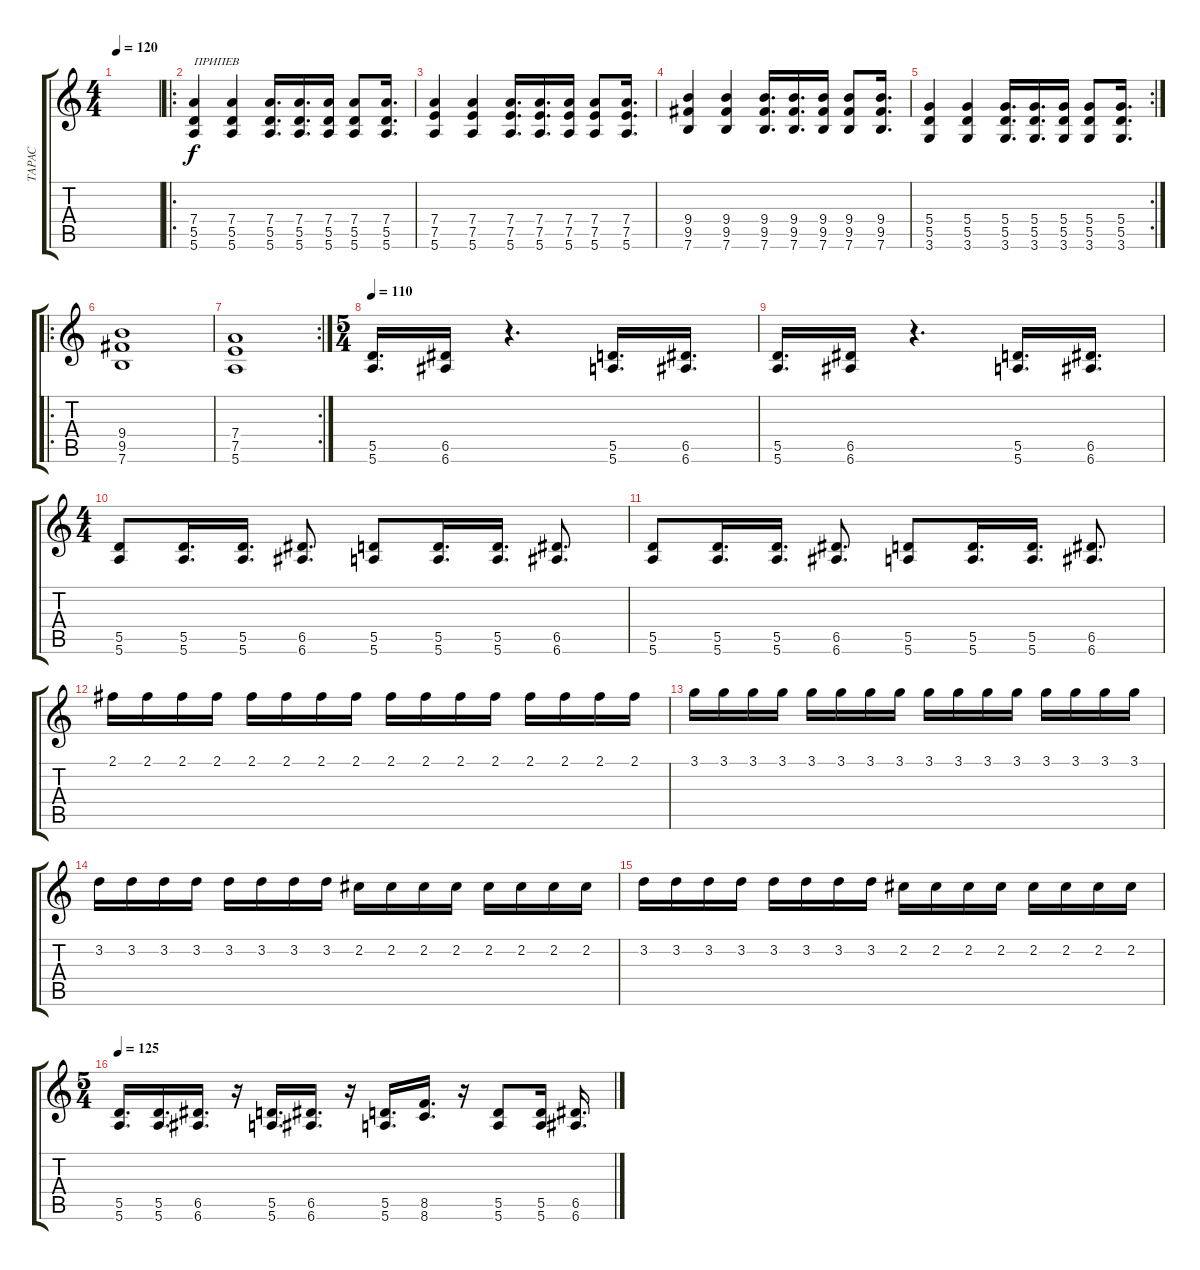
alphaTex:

\track ("ТАРАС" "ТАРАС") {instrument overdrivenguitar}
\staff {score tabs}
\tuning (E4 B3 G3 D3 A2 E2) {hide}
\ts (4 4)
\tempo 120
\clef g2
\ks c
|
\ro
(7.4 5.5 5.6).4{txt "ПРИПЕВ"} (7.4 5.5 5.6).4 (7.4 5.5 5.6).16{d} (7.4 5.5 5.6).16{d} (7.4 5.5 5.6).16 (7.4 5.5 5.6).8 (7.4 5.5 5.6).16{d} |
(7.4 7.5 5.6).4 (7.4 7.5 5.6).4 (7.4 7.5 5.6).16{d} (7.4 7.5 5.6).16{d} (7.4 7.5 5.6).16 (7.4 7.5 5.6).8 (7.4 7.5 5.6).16{d} |
(9.4 9.5 7.6).4 (9.4 9.5 7.6).4 (9.4 9.5 7.6).16{d} (9.4 9.5 7.6).16{d} (9.4 9.5 7.6).16 (9.4 9.5 7.6).8 (9.4 9.5 7.6).16{d} |
\rc 2
(5.4 5.5 3.6).4 (5.4 5.5 3.6).4 (5.4 5.5 3.6).16{d} (5.4 5.5 3.6).16{d} (5.4 5.5 3.6).16 (5.4 5.5 3.6).8 (5.4 5.5 3.6).16{d} |
\ro
(9.4 9.5 7.6).1 |
\rc 2
(7.4 7.5 5.6).1 |
\ts (5 4)
\tempo 110
(5.5 5.6).16{d} (6.5 6.6).16 r.4{d} (5.5 5.6).16{d} (6.5 6.6).16{d} |
(5.5 5.6).16{d} (6.5 6.6).16 r.4{d} (5.5 5.6).16{d} (6.5 6.6).16{d} |
\ts (4 4)
(5.5 5.6).8 (5.5 5.6).16{d} (5.5 5.6).16{d} (6.5 6.6).8{d} (5.5 5.6).8 (5.5 5.6).16{d} (5.5 5.6).16{d} (6.5 6.6).8{d} |
(5.5 5.6).8 (5.5 5.6).16{d} (5.5 5.6).16{d} (6.5 6.6).8{d} (5.5 5.6).8 (5.5 5.6).16{d} (5.5 5.6).16{d} (6.5 6.6).8{d} |
2.1.16 2.1.16 2.1.16 2.1.16 2.1.16 2.1.16 2.1.16 2.1.16 2.1.16 2.1.16 2.1.16 2.1.16 2.1.16 2.1.16 2.1.16 2.1.16 |
3.1.16 3.1.16 3.1.16 3.1.16 3.1.16 3.1.16 3.1.16 3.1.16 3.1.16 3.1.16 3.1.16 3.1.16 3.1.16 3.1.16 3.1.16 3.1.16 |
3.2.16 3.2.16 3.2.16 3.2.16 3.2.16 3.2.16 3.2.16 3.2.16 2.2.16 2.2.16 2.2.16 2.2.16 2.2.16 2.2.16 2.2.16 2.2.16 |
3.2.16 3.2.16 3.2.16 3.2.16 3.2.16 3.2.16 3.2.16 3.2.16 2.2.16 2.2.16 2.2.16 2.2.16 2.2.16 2.2.16 2.2.16 2.2.16 |
\ts (5 4)
\tempo 125
(5.5 5.6).16{d} (5.5 5.6).16{d} (6.5 6.6).16{d} r.16 (5.5 5.6).16{d} (6.5 6.6).16{d} r.16 (5.5 5.6).16{d} (8.5 8.6).16{d} r.16 (5.5 5.6).8 (5.5 5.6).16 (6.5 6.6).16{d}
